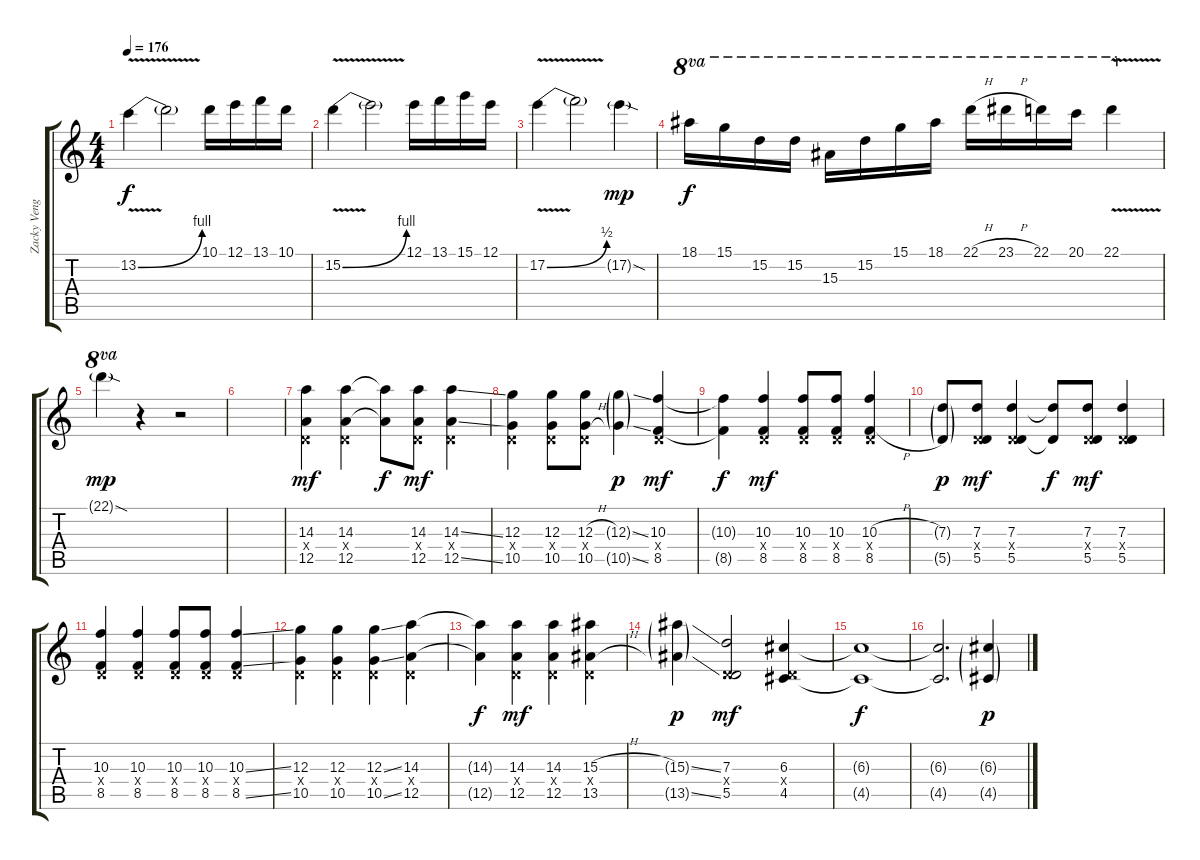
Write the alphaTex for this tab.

\track ("Zacky Vengeance" "Zacky Veng") {instrument distortionguitar}
\staff {score tabs}
\tuning (E4 B3 G3 D3 A2 D2) {hide}
\ts (4 4)
\tempo 176
\clef g2
\ks c
13.2{be (bend 0 0 60 4) v}.4{dy f} 13.2{t}.2 10.1.16 12.1.16 13.1.16 10.1.16 |
15.2{be (bend 0 0 60 4) v}.4 15.2{t}.2 12.1.16 13.1.16 15.1.16 12.1.16 |
17.2{be (bend 0 0 60 2) v}.4 17.2{t}.2 17.2{sod g}.4{dy mp} |
18.1.16{ot 8va dy f} 15.1.16{ot 8va} 15.2.16{ot 8va} 15.2.16{ot 8va} 15.3.16{ot 8va} 15.2.16{ot 8va} 15.1.16{ot 8va} 18.1.16{ot 8va} 22.1{h}.16{ot 8va} 23.1{h}.16{ot 8va} 22.1.16{ot 8va} 20.1.16{ot 8va} 22.1{v}.4{ot 8va} |
22.1{sod g}.4{ot 8va dy mp} r.4 r.2 |
|
(14.3 0.4{x} 12.5).4{dy mf} (14.3 0.4{x} 12.5).4 (14.3{t} 12.5{t}).8{dy f} (14.3 0.4{x} 12.5).8{dy mf} (14.3{ss} 0.4{x} 12.5{ss}).4 |
(12.3 0.4{x} 10.5).4 (12.3 0.4{x} 10.5).8 (12.3{h} 0.4{x} 10.5{h}).8 (12.3{ss g} 10.5{ss g}).4{dy p} (10.3 0.4{x} 8.5).4{dy mf} |
(10.3{t} 8.5{t}).4{dy f} (10.3 0.4{x} 8.5).4{dy mf} (10.3 0.4{x} 8.5).8 (10.3 0.4{x} 8.5).8 (10.3{h} 0.4{x} 8.5{h}).4 |
(7.3{g} 5.5{g}).8{dy p} (7.3 0.4{x} 5.5).8{dy mf} (7.3 0.4{x} 5.5).4 (7.3{t} 5.5{t}).8{dy f} (7.3 0.4{x} 5.5).8{dy mf} (7.3 0.4{x} 5.5).4 |
(10.3 0.4{x} 8.5).4 (10.3 0.4{x} 8.5).4 (10.3 0.4{x} 8.5).8 (10.3 0.4{x} 8.5).8 (10.3{ss} 0.4{x} 8.5{ss}).4 |
(12.3 0.4{x} 10.5).4 (12.3 0.4{x} 10.5).4 (12.3{ss} 0.4{x} 10.5{ss}).4 (14.3 0.4{x} 12.5).4 |
(14.3{t} 12.5{t}).4{dy f} (14.3 0.4{x} 12.5).4{dy mf} (14.3 0.4{x} 12.5).4 (15.3{h} 0.4{x} 13.5{h}).4 |
(15.3{ss g} 13.5{ss g}).4{dy p} (7.3 0.4{x} 5.5).2{dy mf} (6.3 0.4{x} 4.5).4 |
(6.3{t} 4.5{t}).1{dy f} |
(6.3{t} 4.5{t}).2{d} (6.3{g} 4.5{g}).4{dy p}
